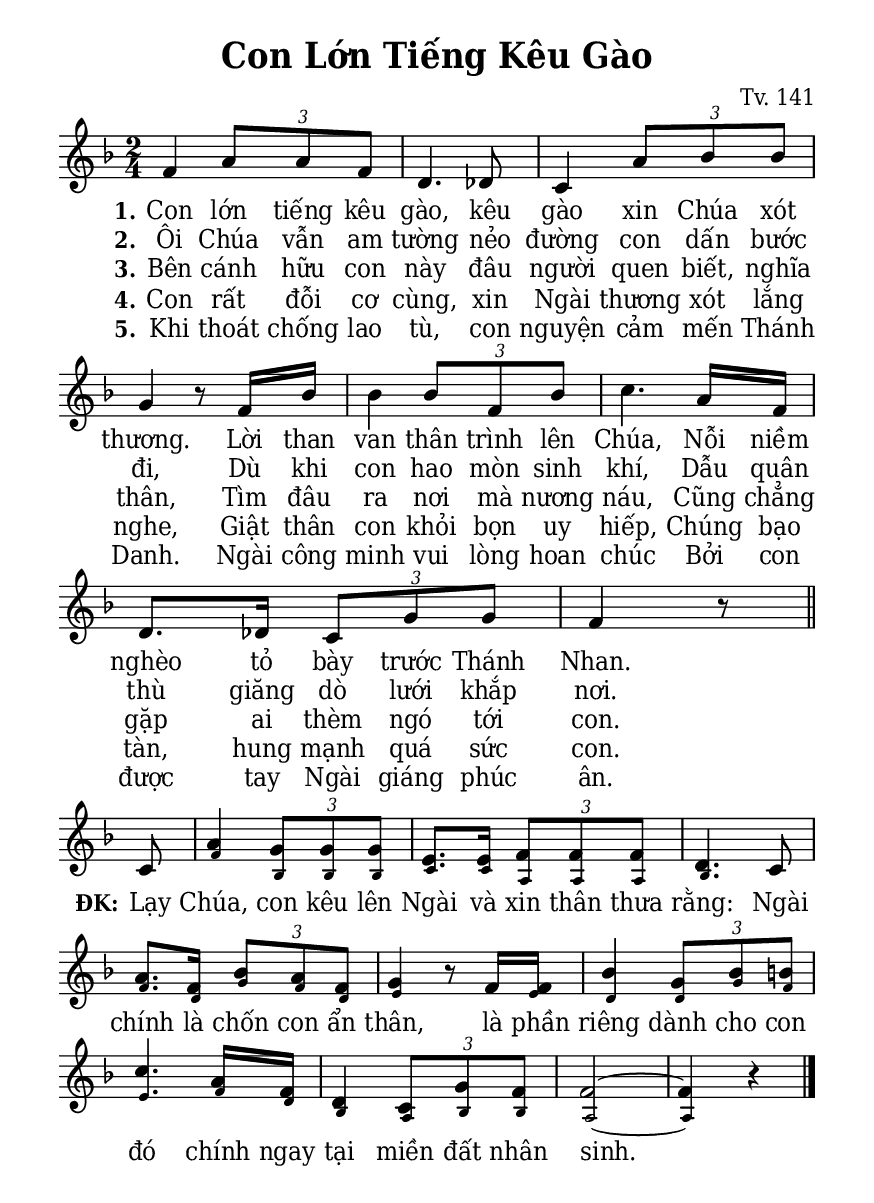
% Cài đặt chung\
\version "2.22.1"
\include "english.ly"

\header {
  title = "Con Lớn Tiếng Kêu Gào"
  composer = "Tv. 141"
  %arranger = "Lm. Kim Long"
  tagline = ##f
}

% Nhạc phiên khúc
nhacPhienKhucSop = \relative c' {
  f4 \tuplet 3/2 { a8 a f } |
  d4. df8 |
  c4 \tuplet 3/2 { a'8 bf bf } |
  g4 r8 f16 bf |
  bf4 \tuplet 3/2 { bf8 f bf } |
  c4. a16 f |
  d8. df16 \tuplet 3/2 { c8 g' g } |
  f4 r8 \bar "||" \break
  
  c |
  a'4 \tuplet 3/2 { g8 g g } |
  e8. e16 \tuplet 3/2 { f8 f f } |
  d4. c8 |
  a'8. f16 \tuplet 3/2 { bf8 a f } |
  g4 r8 f16 f |
  bf4 \tuplet 3/2 { g8 bf b! } |
  c4. a16 f |
  d4 \tuplet 3/2 { c8 g' f } |
  f2 ~ |
  f4 r \bar "|."
}

nhacPhienKhucAlto = \relative c' {
  R2*7
  r4.
  c8 |
  f4 \tuplet 3/2 { bf,8 bf bf } |
  c8. c16 \tuplet 3/2 { a8 a a } |
  bf4. c8 |
  f8. d16 \tuplet 3/2 { g8 f d } |
  e4 r8 f16 e |
  d4 \tuplet 3/2 { d8 g f } |
  e4. f16 d |
  bf4 \tuplet 3/2 { a8 bf bf } |
  a2 ~ |
  a4 r
}

% Lời phiên khúc
loiPhienKhucSop = \lyrics {
  <<
    {
      \set stanza = "1."
      Con lớn tiếng kêu gào,
      kêu gào xin Chúa xót thương.
      Lời than van thân trình lên Chúa,
      Nỗi niềm nghèo tỏ bày trước Thánh Nhan.
    }
    \new Lyrics {
	    \set associatedVoice = "beSop"
	    \set stanza = "2."
	    Ôi Chúa vẫn am tường
	    nẻo đường con dấn bước đi,
	    Dù khi con hao mòn sinh khí,
	    Dẫu quân thù giăng dò lưới khắp nơi.
    }
    \new Lyrics {
	    \set associatedVoice = "beSop"
	    \set stanza = "3."
	    Bên cánh hữu con này
	    đâu người quen biết, nghĩa thân,
	    Tìm đâu ra nơi mà nương náu,
	    Cũng chẳng gặp ai thèm ngó tới con.
    }
    \new Lyrics {
	    \set associatedVoice = "beSop"
	    \set stanza = "4."
	    Con rất đỗi cơ cùng,
	    xin Ngài thương xót lắng nghe,
	    Giật thân con khỏi bọn uy hiếp,
	    Chúng bạo tàn, hung mạnh quá sức con.
    }
    \new Lyrics {
	    \set associatedVoice = "beSop"
	    \set stanza = "5."
	    Khi thoát chống lao tù,
	    con nguyện cảm mến Thánh Danh.
	    Ngài công minh vui lòng hoan chúc
	    Bởi con được tay Ngài giáng phúc ân.
    }
  >>
  \set stanza = "ĐK:"
  Lạy Chúa, con kêu lên Ngài và xin thân thưa rằng:
  Ngài chính là chốn con ẩn thân,
  là phần riêng dành cho con đó
  chính ngay tại miền đất nhân sinh.
}

% Dàn trang
\paper {
  #(set-paper-size "a5")
  top-margin = 8\mm
  bottom-margin = 8\mm
  left-margin = 10\mm
  right-margin = 10\mm
  indent = #0
  #(define fonts
	 (make-pango-font-tree "Deja Vu Serif Condensed"
	 		       "Deja Vu Serif Condensed"
			       "Deja Vu Serif Condensed"
			       (/ 20 20)))
  print-page-number = ##f
  page-count = 1
}

TongNhip = {
  \key f \major \time 2/4
  \set Timing.beamExceptions = #'()
  \set Timing.baseMoment = #(ly:make-moment 1/4)
}

% Đổi kích thước nốt cho bè phụ
notBePhu =
#(define-music-function (font-size music) (number? ly:music?)
   (for-some-music
     (lambda (m)
       (if (music-is-of-type? m 'rhythmic-event)
           (begin
             (set! (ly:music-property m 'tweaks)
                   (cons `(font-size . ,font-size)
                         (ly:music-property m 'tweaks)))
             #t)
           #f))
     music)
   music)

\score {
  \new ChoirStaff <<
    \new Staff \with {
        \consists "Merge_rests_engraver"
        printPartCombineTexts = ##f
      }
      <<
      \new Voice \TongNhip \partCombine 
        \nhacPhienKhucSop
        \notBePhu -3 { \nhacPhienKhucAlto }
      \new NullVoice = beSop \nhacPhienKhucSop
      \new Lyrics \lyricsto beSop \loiPhienKhucSop
      >>
  >>
  \layout {
    %\override Staff.TimeSignature.transparent = ##t
    \override Lyrics.LyricSpace.minimum-distance = #0.8
    \override Score.BarNumber.break-visibility = ##(#f #f #f)
    \override Score.SpacingSpanner.uniform-stretching = ##t
  } 
}
